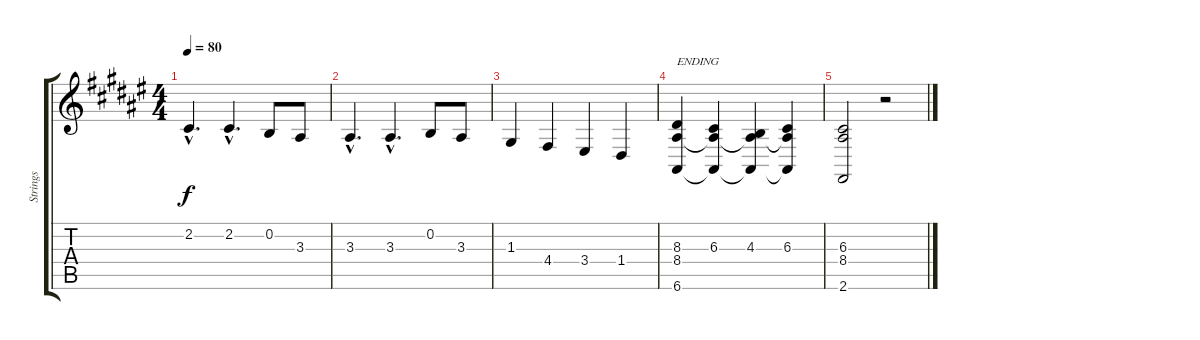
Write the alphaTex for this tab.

\track ("Strings" "Strings") {instrument stringensemble1}
\staff {score tabs}
\tuning (E4 B3 G3 D3 A2 E2) {hide}
\ts (4 4)
\tempo 80
\clef g2
\ks f#
2.2{hac}.4{d dy f} 2.2{hac}.4{d} 0.2.8 3.3.8 |
3.3{hac}.4{d} 3.3{hac}.4{d} 0.2.8 3.3.8 |
1.3.4 4.4.4 3.4.4 1.4.4 |
(8.3 8.4 6.6).4{txt "ENDING" volume 0} (6.3 8.4{t} 6.6{t}).4 (4.3 8.4{t} 6.6{t}).4 (6.3 8.4{t} 6.6{t}).4 |
(6.3 8.4 2.6).2 r.2
